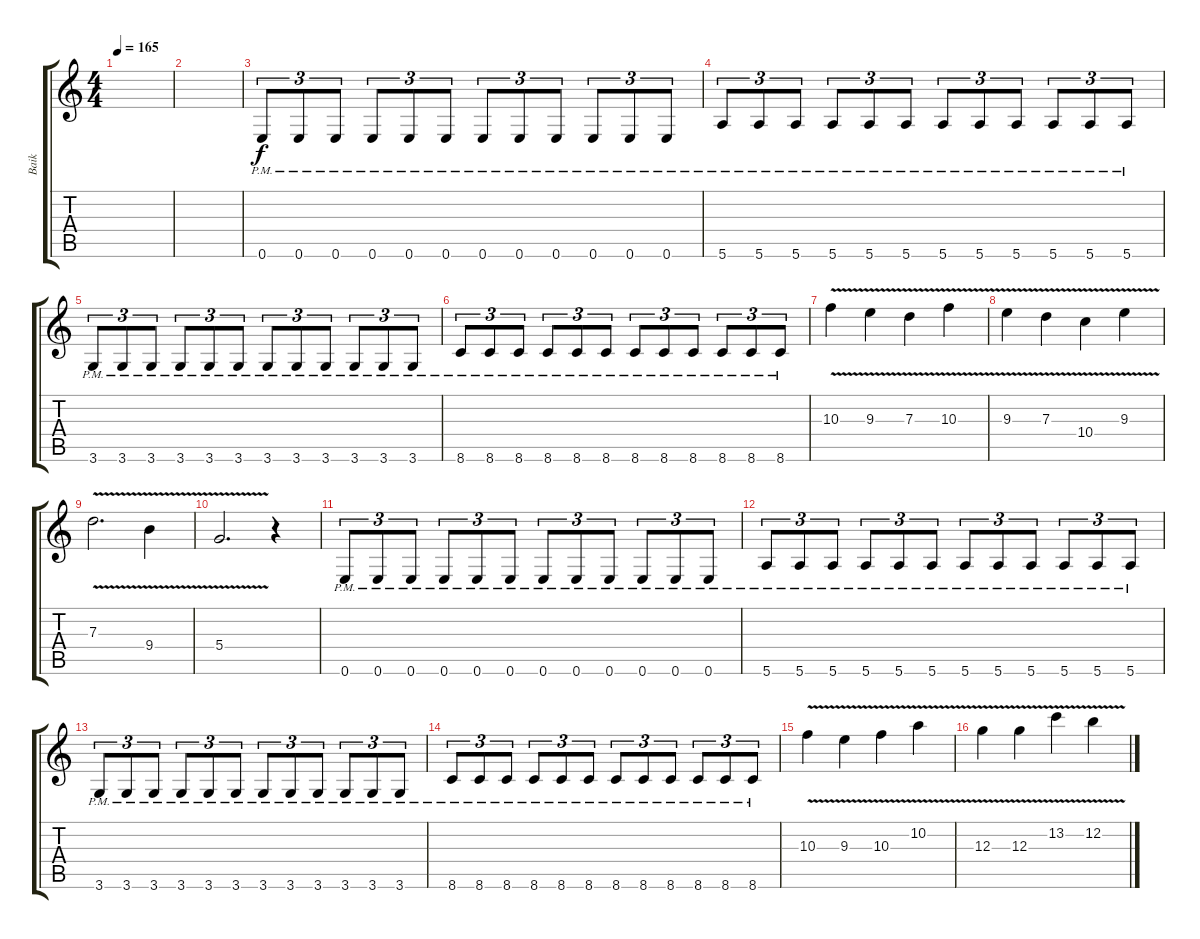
\track ("Baik" "Baik") {instrument distortionguitar}
\staff {score tabs}
\tuning (E4 B3 G3 D3 A2 E2) {hide}
\ts (4 4)
\tempo 165
\clef g2
\ks aminor
|
|
0.6{pm}.8{tu (3 2)} 0.6{pm}.8{tu (3 2)} 0.6{pm}.8{tu (3 2)} 0.6{pm}.8{tu (3 2)} 0.6{pm}.8{tu (3 2)} 0.6{pm}.8{tu (3 2)} 0.6{pm}.8{tu (3 2)} 0.6{pm}.8{tu (3 2)} 0.6{pm}.8{tu (3 2)} 0.6{pm}.8{tu (3 2)} 0.6{pm}.8{tu (3 2)} 0.6{pm}.8{tu (3 2)} |
5.6{pm}.8{tu (3 2)} 5.6{pm}.8{tu (3 2)} 5.6{pm}.8{tu (3 2)} 5.6{pm}.8{tu (3 2)} 5.6{pm}.8{tu (3 2)} 5.6{pm}.8{tu (3 2)} 5.6{pm}.8{tu (3 2)} 5.6{pm}.8{tu (3 2)} 5.6{pm}.8{tu (3 2)} 5.6{pm}.8{tu (3 2)} 5.6{pm}.8{tu (3 2)} 5.6{pm}.8{tu (3 2)} |
3.6{pm}.8{tu (3 2)} 3.6{pm}.8{tu (3 2)} 3.6{pm}.8{tu (3 2)} 3.6{pm}.8{tu (3 2)} 3.6{pm}.8{tu (3 2)} 3.6{pm}.8{tu (3 2)} 3.6{pm}.8{tu (3 2)} 3.6{pm}.8{tu (3 2)} 3.6{pm}.8{tu (3 2)} 3.6{pm}.8{tu (3 2)} 3.6{pm}.8{tu (3 2)} 3.6{pm}.8{tu (3 2)} |
8.6{pm}.8{tu (3 2)} 8.6{pm}.8{tu (3 2)} 8.6{pm}.8{tu (3 2)} 8.6{pm}.8{tu (3 2)} 8.6{pm}.8{tu (3 2)} 8.6{pm}.8{tu (3 2)} 8.6{pm}.8{tu (3 2)} 8.6{pm}.8{tu (3 2)} 8.6{pm}.8{tu (3 2)} 8.6{pm}.8{tu (3 2)} 8.6{pm}.8{tu (3 2)} 8.6{pm}.8{tu (3 2)} |
10.3{v}.4 9.3{v}.4 7.3{v}.4 10.3{v}.4 |
9.3{v}.4 7.3{v}.4 10.4{v}.4 9.3{v}.4 |
7.3{v}.2{d} 9.4{v}.4 |
5.4{v}.2{d} r.4 |
0.6{pm}.8{tu (3 2)} 0.6{pm}.8{tu (3 2)} 0.6{pm}.8{tu (3 2)} 0.6{pm}.8{tu (3 2)} 0.6{pm}.8{tu (3 2)} 0.6{pm}.8{tu (3 2)} 0.6{pm}.8{tu (3 2)} 0.6{pm}.8{tu (3 2)} 0.6{pm}.8{tu (3 2)} 0.6{pm}.8{tu (3 2)} 0.6{pm}.8{tu (3 2)} 0.6{pm}.8{tu (3 2)} |
5.6{pm}.8{tu (3 2)} 5.6{pm}.8{tu (3 2)} 5.6{pm}.8{tu (3 2)} 5.6{pm}.8{tu (3 2)} 5.6{pm}.8{tu (3 2)} 5.6{pm}.8{tu (3 2)} 5.6{pm}.8{tu (3 2)} 5.6{pm}.8{tu (3 2)} 5.6{pm}.8{tu (3 2)} 5.6{pm}.8{tu (3 2)} 5.6{pm}.8{tu (3 2)} 5.6{pm}.8{tu (3 2)} |
3.6{pm}.8{tu (3 2)} 3.6{pm}.8{tu (3 2)} 3.6{pm}.8{tu (3 2)} 3.6{pm}.8{tu (3 2)} 3.6{pm}.8{tu (3 2)} 3.6{pm}.8{tu (3 2)} 3.6{pm}.8{tu (3 2)} 3.6{pm}.8{tu (3 2)} 3.6{pm}.8{tu (3 2)} 3.6{pm}.8{tu (3 2)} 3.6{pm}.8{tu (3 2)} 3.6{pm}.8{tu (3 2)} |
8.6{pm}.8{tu (3 2)} 8.6{pm}.8{tu (3 2)} 8.6{pm}.8{tu (3 2)} 8.6{pm}.8{tu (3 2)} 8.6{pm}.8{tu (3 2)} 8.6{pm}.8{tu (3 2)} 8.6{pm}.8{tu (3 2)} 8.6{pm}.8{tu (3 2)} 8.6{pm}.8{tu (3 2)} 8.6{pm}.8{tu (3 2)} 8.6{pm}.8{tu (3 2)} 8.6{pm}.8{tu (3 2)} |
10.3{v}.4 9.3{v}.4 10.3{v}.4 10.2{v}.4 |
12.3{v}.4 12.3{v}.4 13.2{v}.4 12.2{v}.4
